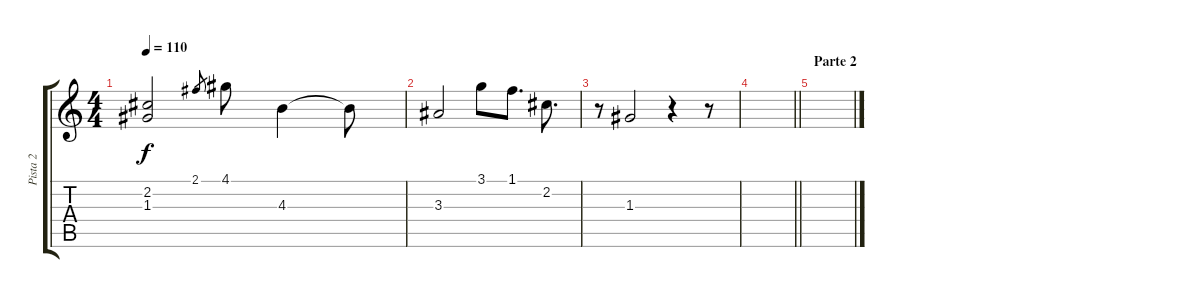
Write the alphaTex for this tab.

\track ("Pista 2" "Pista 2") {instrument acousticguitarsteel}
\staff {score tabs}
\tuning (E4 B3 G3 D3 A2 E2) {hide}
\ts (4 4)
\tempo 110
\clef g2
\ks c
(2.2 1.3).2{dy f} 2.1.8{gr} 4.1.8 4.3.4 4.3{t}.8 |
3.3.2 3.1.8{volume 8} 1.1.8{d} 2.2.8{d} |
r.8{volume 12} 1.3.2 r.4 r.8 |
\barLineRight lightlight
|
\section ("" "Parte 2")
